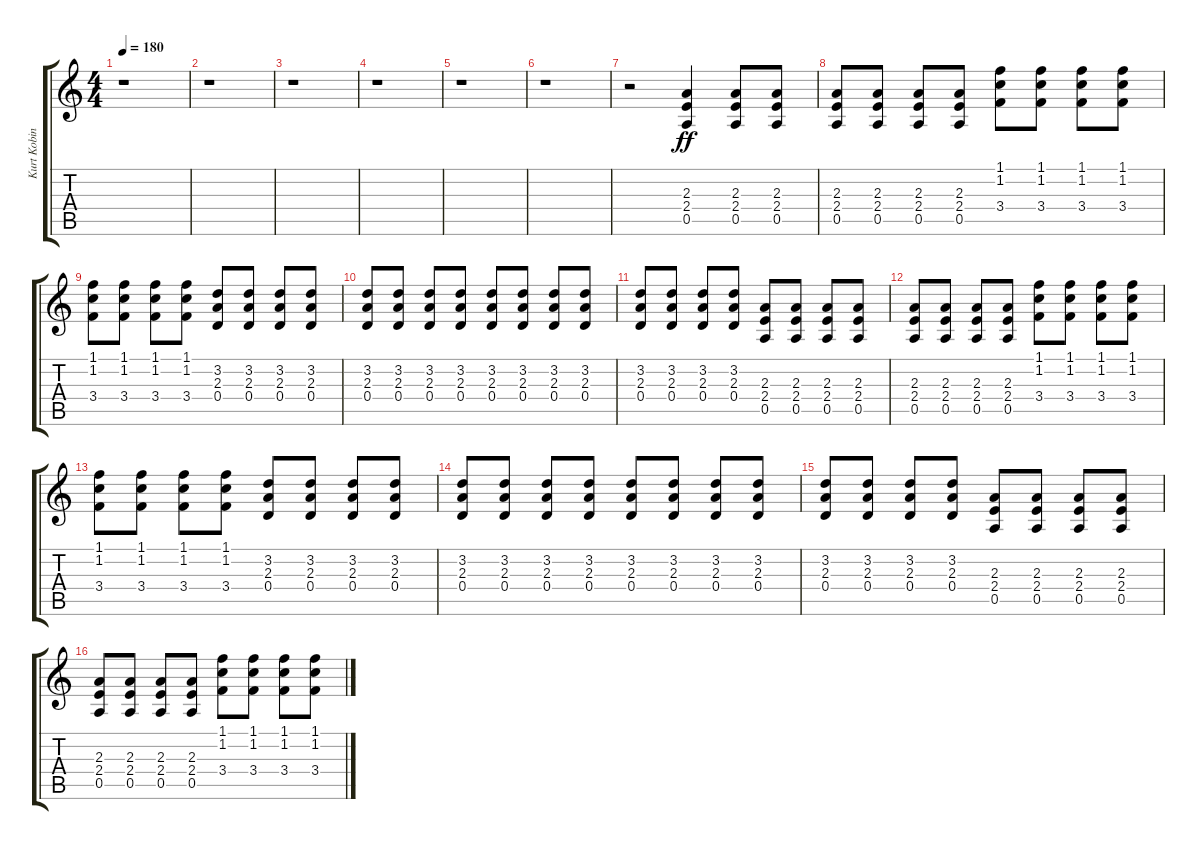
\track ("Kurt Kobin - Electric Guitar" "Kurt Kobin") {instrument distortionguitar}
\staff {score tabs}
\tuning (E4 B3 G3 D3 A2 E2) {hide}
\ts (4 4)
\tempo 180
\clef g2
\ks c
r.1{dy ff instrument distortionguitar} |
r.1 |
r.1 |
r.1 |
r.1 |
r.1 |
r.2 (2.3 2.4 0.5).4 (2.3 2.4 0.5).8 (2.3 2.4 0.5).8 |
(2.3 2.4 0.5).8 (2.3 2.4 0.5).8 (2.3 2.4 0.5).8 (2.3 2.4 0.5).8 (1.1 1.2 3.4).8 (1.1 1.2 3.4).8 (1.1 1.2 3.4).8 (1.1 1.2 3.4).8 |
(1.1 1.2 3.4).8 (1.1 1.2 3.4).8 (1.1 1.2 3.4).8 (1.1 1.2 3.4).8 (3.2 2.3 0.4).8 (3.2 2.3 0.4).8 (3.2 2.3 0.4).8 (3.2 2.3 0.4).8 |
(3.2 2.3 0.4).8 (3.2 2.3 0.4).8 (3.2 2.3 0.4).8 (3.2 2.3 0.4).8 (3.2 2.3 0.4).8 (3.2 2.3 0.4).8 (3.2 2.3 0.4).8 (3.2 2.3 0.4).8 |
(3.2 2.3 0.4).8 (3.2 2.3 0.4).8 (3.2 2.3 0.4).8 (3.2 2.3 0.4).8 (2.3 2.4 0.5).8 (2.3 2.4 0.5).8 (2.3 2.4 0.5).8 (2.3 2.4 0.5).8 |
(2.3 2.4 0.5).8 (2.3 2.4 0.5).8 (2.3 2.4 0.5).8 (2.3 2.4 0.5).8 (1.1 1.2 3.4).8 (1.1 1.2 3.4).8 (1.1 1.2 3.4).8 (1.1 1.2 3.4).8 |
(1.1 1.2 3.4).8 (1.1 1.2 3.4).8 (1.1 1.2 3.4).8 (1.1 1.2 3.4).8 (3.2 2.3 0.4).8 (3.2 2.3 0.4).8 (3.2 2.3 0.4).8 (3.2 2.3 0.4).8 |
(3.2 2.3 0.4).8 (3.2 2.3 0.4).8 (3.2 2.3 0.4).8 (3.2 2.3 0.4).8 (3.2 2.3 0.4).8 (3.2 2.3 0.4).8 (3.2 2.3 0.4).8 (3.2 2.3 0.4).8 |
(3.2 2.3 0.4).8 (3.2 2.3 0.4).8 (3.2 2.3 0.4).8 (3.2 2.3 0.4).8 (2.3 2.4 0.5).8 (2.3 2.4 0.5).8 (2.3 2.4 0.5).8 (2.3 2.4 0.5).8 |
(2.3 2.4 0.5).8 (2.3 2.4 0.5).8 (2.3 2.4 0.5).8 (2.3 2.4 0.5).8 (1.1 1.2 3.4).8 (1.1 1.2 3.4).8 (1.1 1.2 3.4).8 (1.1 1.2 3.4).8
